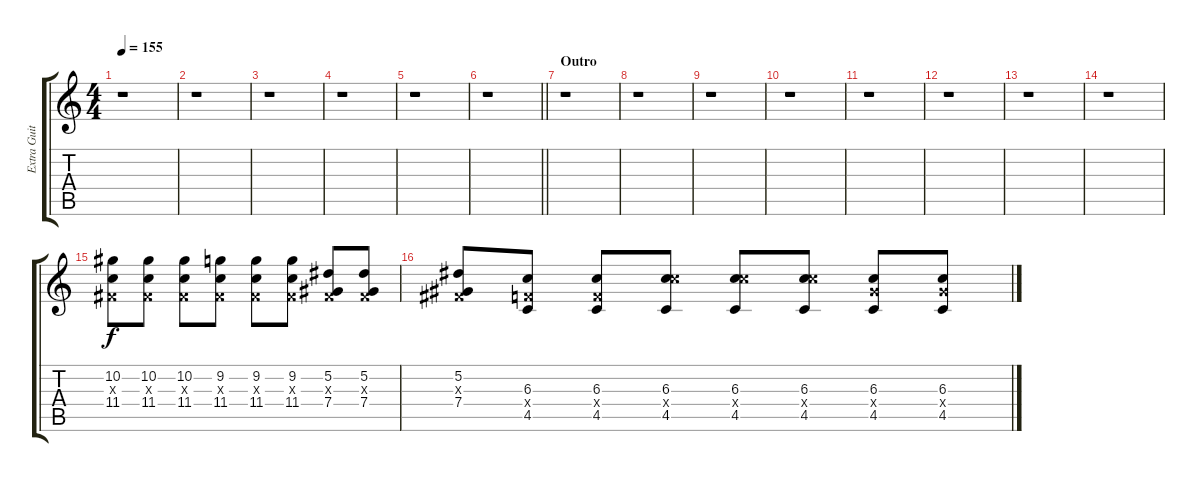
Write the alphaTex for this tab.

\track ("Extra Guitar (Studio Fred)" "Extra Guit") {instrument overdrivenguitar}
\staff {score tabs}
\tuning (Eb4 Bb3 Gb3 Db3 Ab2 Eb2) {hide}
\ts (4 4)
\tempo 155
\clef g2
\ks c
r.1{dy f} |
r.1 |
r.1 |
r.1 |
r.1 |
\barLineRight lightlight
r.1 |
\section ("" "Outro")
r.1 |
r.1 |
r.1 |
r.1 |
r.1 |
r.1 |
r.1 |
r.1 |
(10.2 0.3{x} 11.4).8 (10.2 0.3{x} 11.4).8 (10.2 0.3{x} 11.4).8 (9.2 0.3{x} 11.4).8 (9.2 0.3{x} 11.4).8 (9.2 0.3{x} 11.4).8 (5.2 0.3{x} 7.4).8 (5.2 0.3{x} 7.4).8 |
(5.2 0.3{x} 7.4).8 (6.3 4.4{x} 4.5).8 (6.3 4.4{x} 4.5).8 (6.3 11.4{x} 4.5).8 (6.3 11.4{x} 4.5).8 (6.3 11.4{x} 4.5).8 (6.3 7.4{x} 4.5).8 (6.3 7.4{x} 4.5).8
